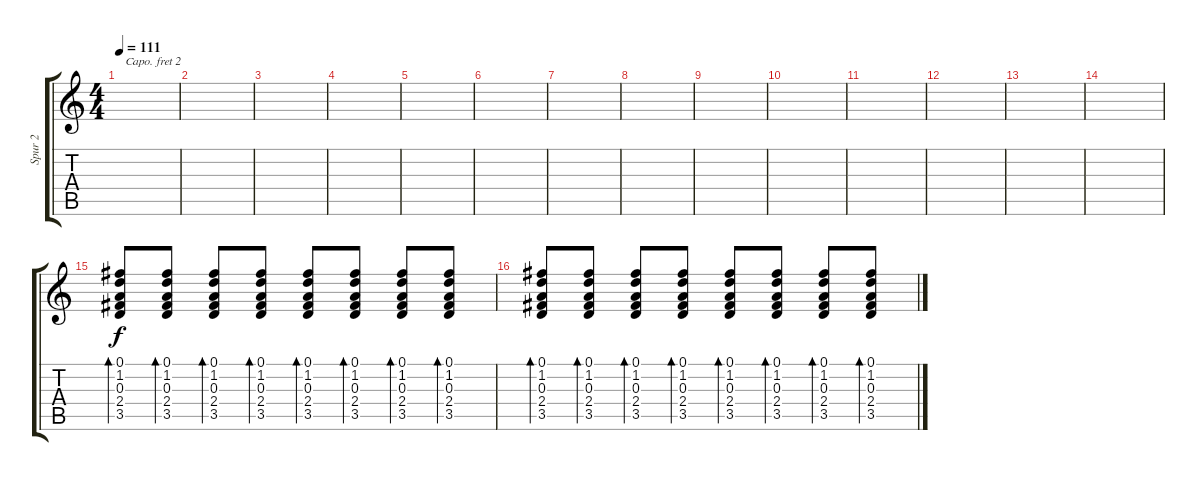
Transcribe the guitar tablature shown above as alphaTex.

\track ("Spur 2" "Spur 2") {instrument overdrivenguitar}
\staff {score tabs}
\capo 2
\tuning (E4 B3 G3 D3 A2 E2) {hide}
\ts (4 4)
\tempo 111
\clef g2
\ks c
|
|
|
|
|
|
|
|
|
|
|
|
|
|
(0.1 1.2 0.3 2.4 3.5).8{bd 60} (0.1 1.2 0.3 2.4 3.5).8{bd 60} (0.1 1.2 0.3 2.4 3.5).8{bd 60} (0.1 1.2 0.3 2.4 3.5).8{bd 60} (0.1 1.2 0.3 2.4 3.5).8{bd 60} (0.1 1.2 0.3 2.4 3.5).8{bd 60} (0.1 1.2 0.3 2.4 3.5).8{bd 60} (0.1 1.2 0.3 2.4 3.5).8{bd 60} |
(0.1 1.2 0.3 2.4 3.5).8{bd 60} (0.1 1.2 0.3 2.4 3.5).8{bd 60} (0.1 1.2 0.3 2.4 3.5).8{bd 60} (0.1 1.2 0.3 2.4 3.5).8{bd 60} (0.1 1.2 0.3 2.4 3.5).8{bd 60} (0.1 1.2 0.3 2.4 3.5).8{bd 60} (0.1 1.2 0.3 2.4 3.5).8{bd 60} (0.1 1.2 0.3 2.4 3.5).8{bd 60}
